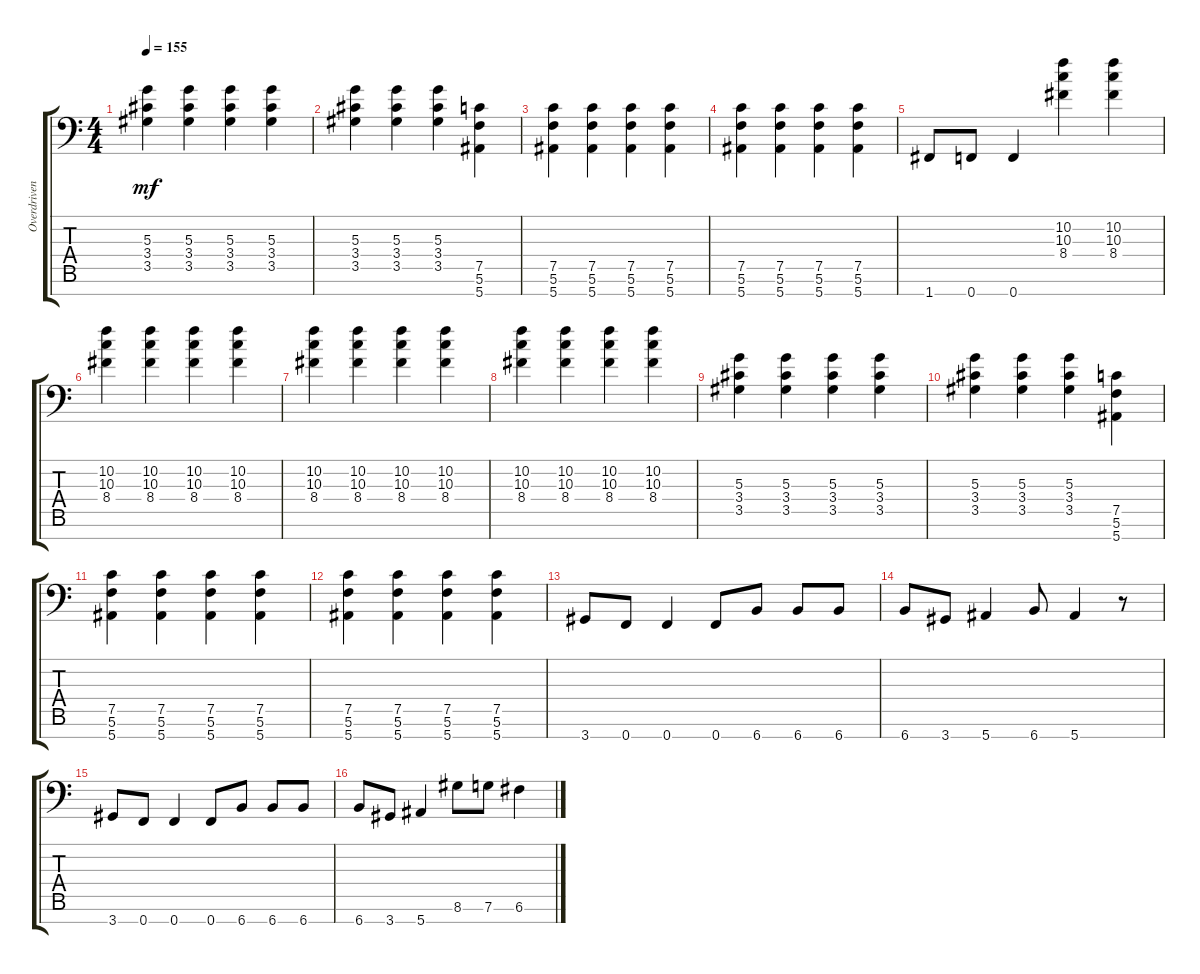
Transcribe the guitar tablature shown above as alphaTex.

\track ("Overdriven Guitar" "Overdriven") {instrument overdrivenguitar}
\staff {score tabs}
\tuning (C4 G3 D3 Bb2 F2 C2 F1) {hide}
\ts (4 4)
\tempo 155
\clef f4
\ks c
(5.3 3.4 3.5).4{dy mf} (5.3 3.4 3.5).4 (5.3 3.4 3.5).4 (5.3 3.4 3.5).4 |
(5.3 3.4 3.5).4 (5.3 3.4 3.5).4 (5.3 3.4 3.5).4 (7.5 5.6 5.7).4 |
(7.5 5.6 5.7).4 (7.5 5.6 5.7).4 (7.5 5.6 5.7).4 (7.5 5.6 5.7).4 |
(7.5 5.6 5.7).4 (7.5 5.6 5.7).4 (7.5 5.6 5.7).4 (7.5 5.6 5.7).4 |
1.7.8 0.7.8 0.7.4 (10.2 10.3 8.4).4 (10.2 10.3 8.4).4 |
(10.2 10.3 8.4).4 (10.2 10.3 8.4).4 (10.2 10.3 8.4).4 (10.2 10.3 8.4).4 |
(10.2 10.3 8.4).4 (10.2 10.3 8.4).4 (10.2 10.3 8.4).4 (10.2 10.3 8.4).4 |
(10.2 10.3 8.4).4 (10.2 10.3 8.4).4 (10.2 10.3 8.4).4 (10.2 10.3 8.4).4 |
(5.3 3.4 3.5).4 (5.3 3.4 3.5).4 (5.3 3.4 3.5).4 (5.3 3.4 3.5).4 |
(5.3 3.4 3.5).4 (5.3 3.4 3.5).4 (5.3 3.4 3.5).4 (7.5 5.6 5.7).4 |
(7.5 5.6 5.7).4 (7.5 5.6 5.7).4 (7.5 5.6 5.7).4 (7.5 5.6 5.7).4 |
(7.5 5.6 5.7).4 (7.5 5.6 5.7).4 (7.5 5.6 5.7).4 (7.5 5.6 5.7).4 |
3.7.8 0.7.8 0.7.4 0.7.8 6.7.8 6.7.8 6.7.8 |
6.7.8 3.7.8 5.7.4 6.7.8 5.7.4 r.8 |
3.7.8 0.7.8 0.7.4 0.7.8 6.7.8 6.7.8 6.7.8 |
6.7.8 3.7.8 5.7.4 8.6.8 7.6.8 6.6.4
